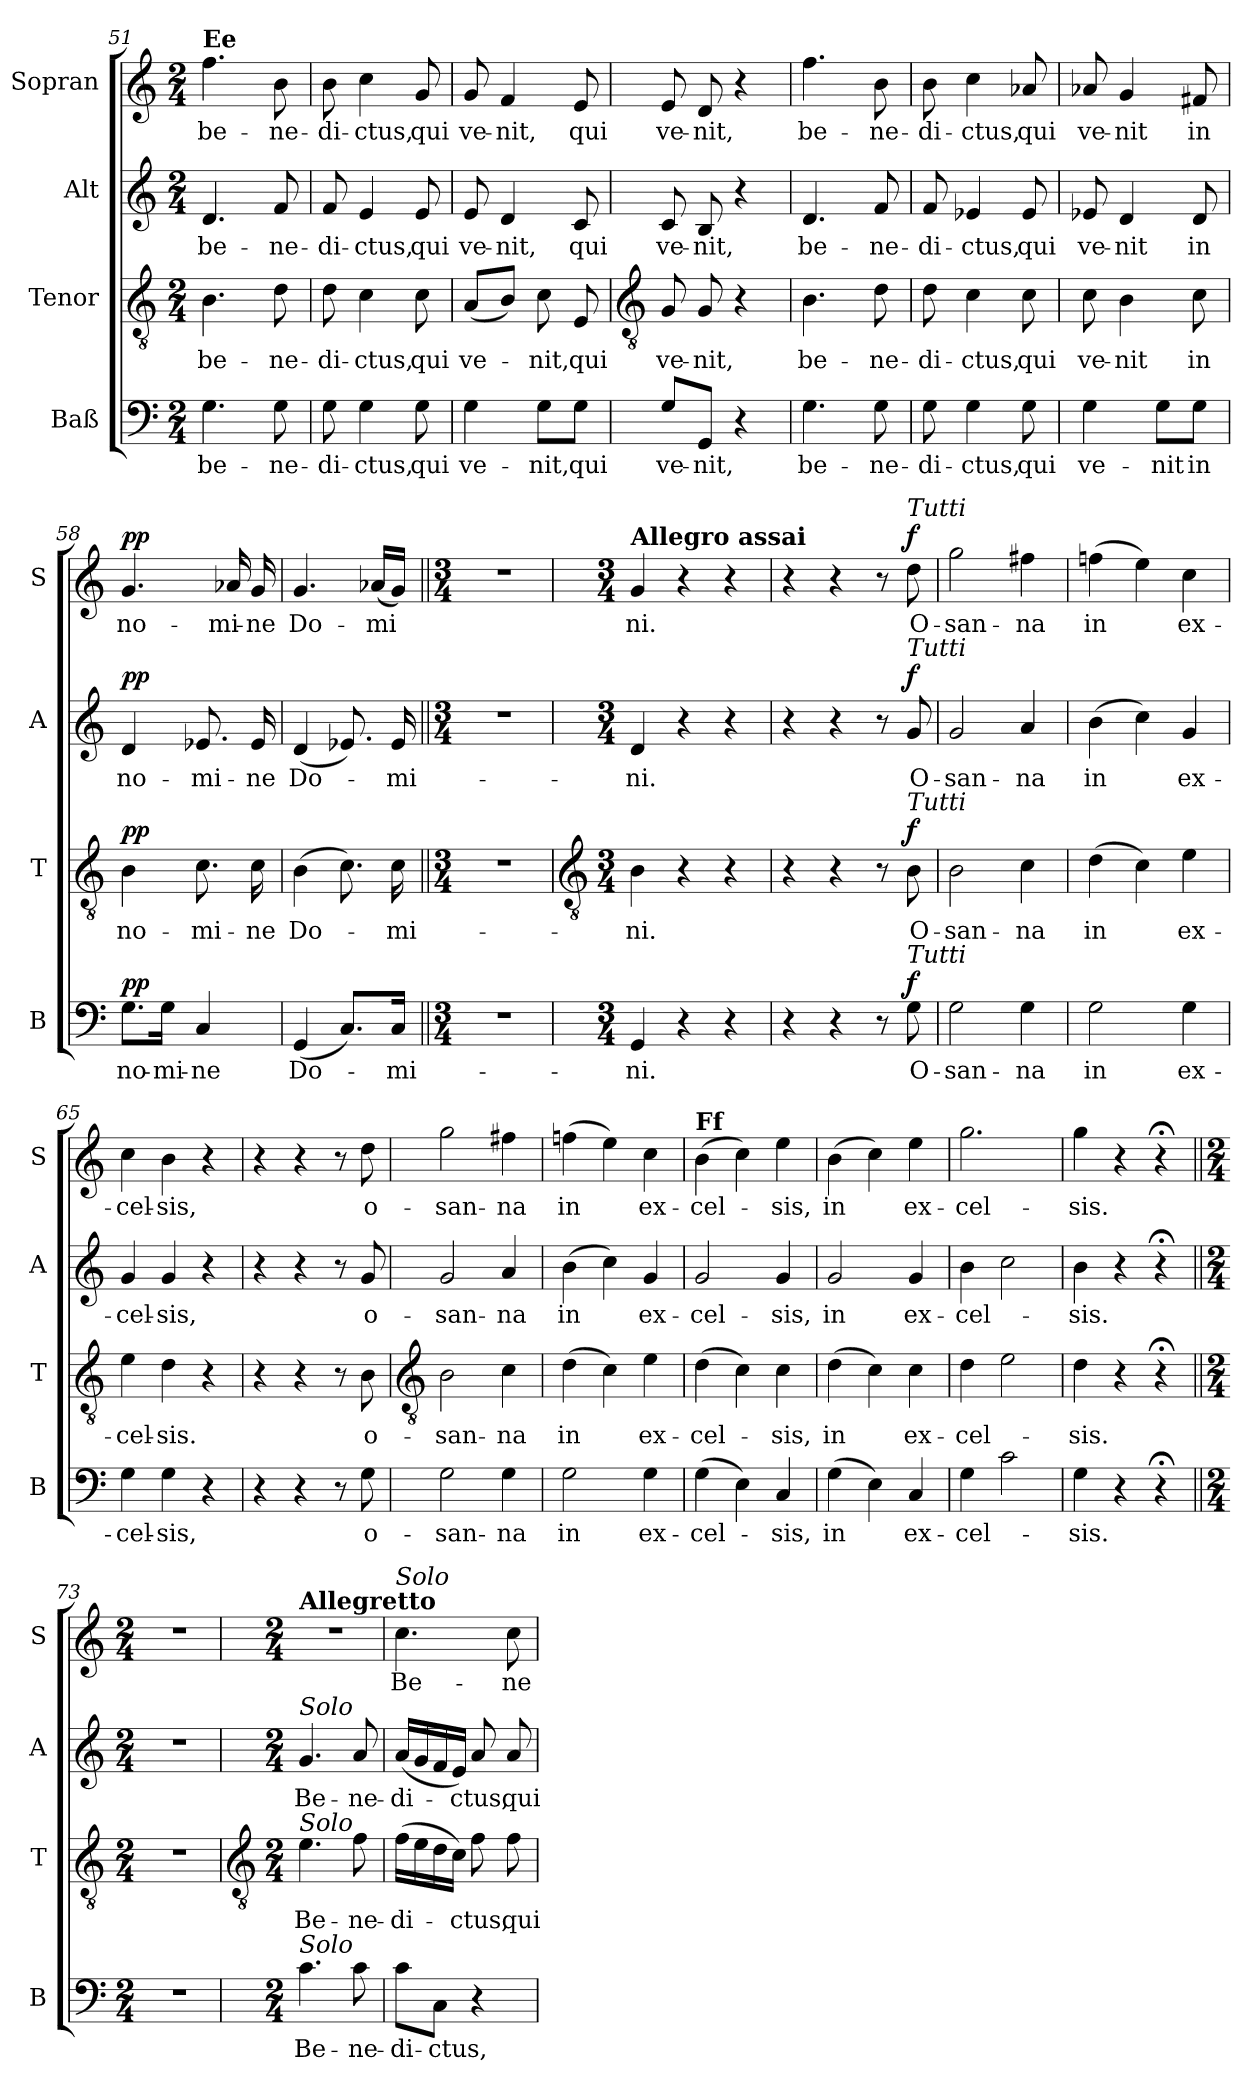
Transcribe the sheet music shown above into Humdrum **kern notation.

**kern	**text	**dynam	**kern	**text	**dynam	**kern	**text	**dynam	**kern	**text	**dynam
*part4	*part4	*part4	*part3	*part3	*part3	*part2	*part2	*part2	*part1	*part1	*part1
*staff4	*staff4	*staff4	*staff3	*staff3	*staff3	*staff2	*staff2	*staff2	*staff1	*staff1	*staff1
*I"Baß	*	*	*I"Tenor	*	*	*I"Alt	*	*	*I"Sopran	*	*
*I'B	*	*	*I'T	*	*	*I'A	*	*	*I'S	*	*
*clefF4	*	*	*clefGv2	*	*	*clefG2	*	*	*clefG2	*	*
*k[]	*	*	*k[]	*	*	*k[]	*	*	*k[]	*	*
*C:	*	*	*C:	*	*	*C:	*	*	*C:	*	*
*M2/4	*	*	*M2/4	*	*	*M2/4	*	*	*M2/4	*	*
=51	=51	=51	=51	=51	=51	=51	=51	=51	=51	=51	=51
!	!	!	!	!	!	!	!	!	!LO:TX:a:B:t=Ee	!	!
!	!LO:LY:b	!	!	!LO:LY:b	!	!	!LO:LY:b	!	!	!LO:LY:b	!
4.G	be-	.	4.B	be-	.	4.d	be-	.	4.ff	be-	.
!	!LO:LY:b	!	!	!LO:LY:b	!	!	!LO:LY:b	!	!	!LO:LY:b	!
8G	-ne-	.	8d	-ne-	.	8f	-ne-	.	8b	-ne-	.
=52	=52	=52	=52	=52	=52	=52	=52	=52	=52	=52	=52
!	!LO:LY:b	!	!	!LO:LY:b	!	!	!LO:LY:b	!	!	!LO:LY:b	!
8G	-di-	.	8d	-di-	.	8f	-di-	.	8b	-di-	.
!	!LO:LY:b	!	!	!LO:LY:b	!	!	!LO:LY:b	!	!	!LO:LY:b	!
4G	-ctus,	.	4c	-ctus,	.	4e	-ctus,	.	4cc	-ctus,	.
!	!LO:LY:b	!	!	!LO:LY:b	!	!	!LO:LY:b	!	!	!LO:LY:b	!
8G	qui	.	8c	qui	.	8e	qui	.	8g	qui	.
=53	=53	=53	=53	=53	=53	=53	=53	=53	=53	=53	=53
!	!LO:LY:b	!	!	!LO:LY:b	!	!	!LO:LY:b	!	!	!LO:LY:b	!
4G	ve-	.	(<8AL	ve-	.	8e	ve-	.	8g	ve-	.
!	!	!	!	!	!	!	!LO:LY:b	!	!	!LO:LY:b	!
.	.	.	8BJ)	.	.	4d	-nit,	.	4f	-nit,	.
!	!LO:LY:b	!	!	!LO:LY:b	!	!	!	!	!	!	!
8G\L	-nit,	.	8c	-nit,	.	.	.	.	.	.	.
!	!LO:LY:b	!	!	!LO:LY:b	!	!	!LO:LY:b	!	!	!LO:LY:b	!
8G\J	qui	.	8E	qui	.	8c	qui	.	8e	qui	.
!!LO:LB:g=z
=54	=54	=54	=54	=54	=54	=54	=54	=54	=54	=54	=54
*	*	*	*clefGv2	*	*	*	*	*	*	*	*
!	!LO:LY:b	!	!	!LO:LY:b	!	!	!LO:LY:b	!	!	!LO:LY:b	!
8G/L	ve-	.	8G	ve-	.	8c	ve-	.	8e	ve-	.
!	!LO:LY:b	!	!	!LO:LY:b	!	!	!LO:LY:b	!	!	!LO:LY:b	!
8GG/J	-nit,	.	8G	-nit,	.	8B	-nit,	.	8d	-nit,	.
4r	.	.	4r	.	.	4r	.	.	4r	.	.
=55	=55	=55	=55	=55	=55	=55	=55	=55	=55	=55	=55
!	!LO:LY:b	!	!	!LO:LY:b	!	!	!LO:LY:b	!	!	!LO:LY:b	!
4.G	be-	.	4.B	be-	.	4.d	be-	.	4.ff	be-	.
!	!LO:LY:b	!	!	!LO:LY:b	!	!	!LO:LY:b	!	!	!LO:LY:b	!
8G	-ne-	.	8d	-ne-	.	8f	-ne-	.	8b	-ne-	.
=56	=56	=56	=56	=56	=56	=56	=56	=56	=56	=56	=56
!	!LO:LY:b	!	!	!LO:LY:b	!	!	!LO:LY:b	!	!	!LO:LY:b	!
8G	-di-	.	8d	-di-	.	8f	-di-	.	8b	-di-	.
!	!LO:LY:b	!	!	!LO:LY:b	!	!	!LO:LY:b	!	!	!LO:LY:b	!
4G	-ctus,	.	4c	-ctus,	.	4e-X	-ctus,	.	4cc	-ctus,	.
!	!LO:LY:b	!	!	!LO:LY:b	!	!	!LO:LY:b	!	!	!LO:LY:b	!
8G	qui	.	8c	qui	.	8e-	qui	.	8a-X	qui	.
=57	=57	=57	=57	=57	=57	=57	=57	=57	=57	=57	=57
!	!LO:LY:b	!	!	!LO:LY:b	!	!	!LO:LY:b	!	!	!LO:LY:b	!
4G	ve-	.	8c	ve-	.	8e-X	ve-	.	8a-X	ve-	.
!	!	!	!	!LO:LY:b	!	!	!LO:LY:b	!	!	!LO:LY:b	!
.	.	.	4B	-nit	.	4d	-nit	.	4g	-nit	.
!	!LO:LY:b	!	!	!	!	!	!	!	!	!	!
8G\L	-nit	.	.	.	.	.	.	.	.	.	.
!	!LO:LY:b	!	!	!LO:LY:b	!	!	!LO:LY:b	!	!	!LO:LY:b	!
8G\J	in	.	8c	in	.	8d	in	.	8f#X	in	.
=58	=58	=58	=58	=58	=58	=58	=58	=58	=58	=58	=58
!	!LO:LY:b	!LO:DY:a	!	!LO:LY:b	!LO:DY:a	!	!LO:LY:b	!LO:DY:a	!	!LO:LY:b	!LO:DY:a
8.G\L	no-	pp	4B	no-	pp	4d	no-	pp	4.g	no-	pp
!	!LO:LY:b	!	!	!	!	!	!	!	!	!	!
16G\Jk	-mi-	.	.	.	.	.	.	.	.	.	.
!	!LO:LY:b	!	!	!LO:LY:b	!	!	!LO:LY:b	!	!	!	!
4C	-ne	.	8.c	-mi-	.	8.e-X	-mi-	.	.	.	.
!	!	!	!	!	!	!	!	!	!	!LO:LY:b	!
.	.	.	.	.	.	.	.	.	16a-X	-mi-	.
!	!	!	!	!LO:LY:b	!	!	!LO:LY:b	!	!	!LO:LY:b	!
.	.	.	16c	-ne	.	16e-	-ne	.	16g	-ne	.
=59	=59	=59	=59	=59	=59	=59	=59	=59	=59	=59	=59
!	!LO:LY:b	!	!	!LO:LY:b	!	!	!LO:LY:b	!	!	!LO:LY:b	!
(<4GG	Do-	.	(>4B	Do-	.	(<4d	Do-	.	4.g	Do-	.
8.C/L)	.	.	8.c)	.	.	8.e-X)	.	.	.	.	.
!	!	!	!	!	!	!	!	!	!	!LO:LY:b	!
.	.	.	.	.	.	.	.	.	(<16a-XLL	-mi	.
!	!LO:LY:b	!	!	!LO:LY:b	!	!	!LO:LY:b	!	!	!LO:LY:b	!
16C/Jk	-mi-	.	16c	-mi-	.	16e-	-mi-	.	16gJJ)	--	.
=60||	=60||	=60||	=60||	=60||	=60||	=60||	=60||	=60||	=60||	=60||	=60||
*M3/4	*	*	*M3/4	*	*	*M3/4	*	*	*M3/4	*	*
2.r	.	.	2.r	.	.	2.r	.	.	2.r	.	.
!!LO:LB:g=z
=61	=61	=61	=61	=61	=61	=61	=61	=61	=61	=61	=61
*	*	*	*clefGv2	*	*	*	*	*	*	*	*
*M3/4	*	*	*M3/4	*	*	*M3/4	*	*	*M3/4	*	*
!	!	!	!	!	!	!	!	!	!LO:TX:a:B:t=Allegro assai	!	!
!	!LO:LY:b	!	!	!LO:LY:b	!	!	!LO:LY:b	!	!	!LO:LY:b	!
4GG	-ni.	.	4B	-ni.	.	4d	-ni.	.	4g	-ni.	.
4r	.	.	4r	.	.	4r	.	.	4r	.	.
4r	.	.	4r	.	.	4r	.	.	4r	.	.
=62	=62	=62	=62	=62	=62	=62	=62	=62	=62	=62	=62
4r	.	.	4r	.	.	4r	.	.	4r	.	.
4r	.	.	4r	.	.	4r	.	.	4r	.	.
8r	.	.	8r	.	.	8r	.	.	8r	.	.
!	!	!	!	!	!	!	!	!	!LO:TX:a:i:t=Tutti	!	!
!	!	!	!	!	!	!LO:TX:a:i:t=Tutti	!	!	!	!	!
!	!	!	!LO:TX:a:i:t=Tutti	!	!	!	!	!	!	!	!
!LO:TX:a:i:t=Tutti	!	!	!	!	!	!	!	!	!	!	!
!	!LO:LY:b	!LO:DY:a	!	!LO:LY:b	!LO:DY:b	!	!LO:LY:b	!LO:DY:b	!	!LO:LY:b	!LO:DY:a
8G	O-	f	8B	O-	f	8g	O-	f	8dd	O-	f
=63	=63	=63	=63	=63	=63	=63	=63	=63	=63	=63	=63
!	!LO:LY:b	!	!	!LO:LY:b	!	!	!LO:LY:b	!	!	!LO:LY:b	!
2G	-san-	.	2B	-san-	.	2g	-san-	.	2gg	-san-	.
!	!LO:LY:b	!	!	!LO:LY:b	!	!	!LO:LY:b	!	!	!LO:LY:b	!
4G	-na	.	4c	-na	.	4a	-na	.	4ff#X	-na	.
=64	=64	=64	=64	=64	=64	=64	=64	=64	=64	=64	=64
!	!LO:LY:b	!	!	!LO:LY:b	!	!	!LO:LY:b	!	!	!LO:LY:b	!
2G	in	.	(>4d	in	.	(>4b	in	.	(>4ffn	in	.
.	.	.	4c)	.	.	4cc)	.	.	4ee)	.	.
!	!LO:LY:b	!	!	!LO:LY:b	!	!	!LO:LY:b	!	!	!LO:LY:b	!
4G	ex-	.	4e	ex-	.	4g	ex-	.	4cc	ex-	.
=65	=65	=65	=65	=65	=65	=65	=65	=65	=65	=65	=65
!	!LO:LY:b	!	!	!LO:LY:b	!	!	!LO:LY:b	!	!	!LO:LY:b	!
4G	-cel-	.	4e	-cel-	.	4g	-cel-	.	4cc	-cel-	.
!	!LO:LY:b	!	!	!LO:LY:b	!	!	!LO:LY:b	!	!	!LO:LY:b	!
4G	-sis,	.	4d	-sis.	.	4g	-sis,	.	4b	-sis,	.
4r	.	.	4r	.	.	4r	.	.	4r	.	.
=66	=66	=66	=66	=66	=66	=66	=66	=66	=66	=66	=66
4r	.	.	4r	.	.	4r	.	.	4r	.	.
4r	.	.	4r	.	.	4r	.	.	4r	.	.
8r	.	.	8r	.	.	8r	.	.	8r	.	.
!	!LO:LY:b	!	!	!LO:LY:b	!	!	!LO:LY:b	!	!	!LO:LY:b	!
8G	o-	.	8B	o-	.	8g	o-	.	8dd	o-	.
!!LO:LB:g=z
=67	=67	=67	=67	=67	=67	=67	=67	=67	=67	=67	=67
*	*	*	*clefGv2	*	*	*	*	*	*	*	*
!	!LO:LY:b	!	!	!LO:LY:b	!	!	!LO:LY:b	!	!	!LO:LY:b	!
2G	-san-	.	2B	-san-	.	2g	-san-	.	2gg	-san-	.
!	!LO:LY:b	!	!	!LO:LY:b	!	!	!LO:LY:b	!	!	!LO:LY:b	!
4G	-na	.	4c	-na	.	4a	-na	.	4ff#X	-na	.
=68	=68	=68	=68	=68	=68	=68	=68	=68	=68	=68	=68
!	!LO:LY:b	!	!	!LO:LY:b	!	!	!LO:LY:b	!	!	!LO:LY:b	!
2G	in	.	(>4d	in	.	(>4b	in	.	(>4ffn	in	.
.	.	.	4c)	.	.	4cc)	.	.	4ee)	.	.
!	!LO:LY:b	!	!	!LO:LY:b	!	!	!LO:LY:b	!	!	!LO:LY:b	!
4G	ex-	.	4e	ex-	.	4g	ex-	.	4cc	ex-	.
=69	=69	=69	=69	=69	=69	=69	=69	=69	=69	=69	=69
!	!	!	!	!	!	!	!	!	!LO:TX:a:B:t=Ff	!	!
!	!LO:LY:b	!	!	!LO:LY:b	!	!	!LO:LY:b	!	!	!LO:LY:b	!
(>4G	-cel-	.	(>4d	-cel-	.	2g	-cel-	.	(>4b	-cel-	.
4E)	.	.	4c)	.	.	.	.	.	4cc)	.	.
!	!LO:LY:b	!	!	!LO:LY:b	!	!	!LO:LY:b	!	!	!LO:LY:b	!
4C	-sis,	.	4c	-sis,	.	4g	-sis,	.	4ee	-sis,	.
=70	=70	=70	=70	=70	=70	=70	=70	=70	=70	=70	=70
!	!LO:LY:b	!	!	!LO:LY:b	!	!	!LO:LY:b	!	!	!LO:LY:b	!
(>4G	in	.	(>4d	in	.	2g	in	.	(>4b	in	.
4E)	.	.	4c)	.	.	.	.	.	4cc)	.	.
!	!LO:LY:b	!	!	!LO:LY:b	!	!	!LO:LY:b	!	!	!LO:LY:b	!
4C	ex-	.	4c	ex-	.	4g	ex-	.	4ee	ex-	.
=71	=71	=71	=71	=71	=71	=71	=71	=71	=71	=71	=71
!	!LO:LY:b	!	!	!LO:LY:b	!	!	!LO:LY:b	!	!	!LO:LY:b	!
4G	-cel-	.	4d	-cel-	.	4b	-cel-	.	2.gg	-cel-	.
2c	.	.	2e	.	.	2cc	.	.	.	.	.
=72	=72	=72	=72	=72	=72	=72	=72	=72	=72	=72	=72
!	!LO:LY:b	!	!	!LO:LY:b	!	!	!LO:LY:b	!	!	!LO:LY:b	!
4G	-sis.	.	4d	-sis.	.	4b	-sis.	.	4gg	-sis.	.
4r	.	.	4r	.	.	4r	.	.	4r	.	.
4r;<	.	.	4r;<	.	.	4r;<	.	.	4r;<	.	.
=73||	=73||	=73||	=73||	=73||	=73||	=73||	=73||	=73||	=73||	=73||	=73||
*M2/4	*	*	*M2/4	*	*	*M2/4	*	*	*M2/4	*	*
2r	.	.	2r	.	.	2r	.	.	2r	.	.
!!LO:LB:g=z
=74	=74	=74	=74	=74	=74	=74	=74	=74	=74	=74	=74
*	*	*	*clefGv2	*	*	*	*	*	*	*	*
*M2/4	*	*	*M2/4	*	*	*M2/4	*	*	*M2/4	*	*
!	!	!	!	!	!	!	!	!	!LO:TX:a:B:t=Allegretto	!	!
!	!	!	!	!	!	!LO:TX:a:i:t=Solo	!	!	!	!	!
!	!	!	!LO:TX:a:i:t=Solo	!	!	!	!	!	!	!	!
!LO:TX:a:i:t=Solo	!	!	!	!	!	!	!	!	!	!	!
!	!LO:LY:b	!	!	!LO:LY:b	!	!	!LO:LY:b	!	!LO:N:vis=1	!	!
4.c	Be-	.	4.e	Be-	.	4.g	Be-	.	2r	.	.
!	!LO:LY:b	!	!	!LO:LY:b	!	!	!LO:LY:b	!	!	!	!
8c	-ne-	.	8f	-ne-	.	8a	-ne-	.	.	.	.
=75	=75	=75	=75	=75	=75	=75	=75	=75	=75	=75	=75
!	!	!	!	!	!	!	!	!	!LO:TX:a:i:t=Solo	!	!
!	!LO:LY:b	!	!	!LO:LY:b	!	!	!LO:LY:b	!	!	!LO:LY:b	!
8c\L	-di-	.	(>16fLL	-di-	.	(<16aLL	-di-	.	4.cc	Be-	.
.	.	.	16e	.	.	16g	.	.	.	.	.
!	!LO:LY:b	!	!	!	!	!	!	!	!	!	!
8C\J	-ctus,	.	16d	.	.	16f	.	.	.	.	.
.	.	.	16cJJ)	.	.	16eJJ)	.	.	.	.	.
!	!	!	!	!LO:LY:b	!	!	!LO:LY:b	!	!	!	!
4r	.	.	8f	-ctus,	.	8a	-ctus,	.	.	.	.
!	!	!	!	!LO:LY:b	!	!	!LO:LY:b	!	!	!LO:LY:b	!
.	.	.	8f	qui	.	8a	qui	.	8cc	-ne-	.
=	=	=	=	=	=	=	=	=	=	=	=
*-	*-	*-	*-	*-	*-	*-	*-	*-	*-	*-	*-
